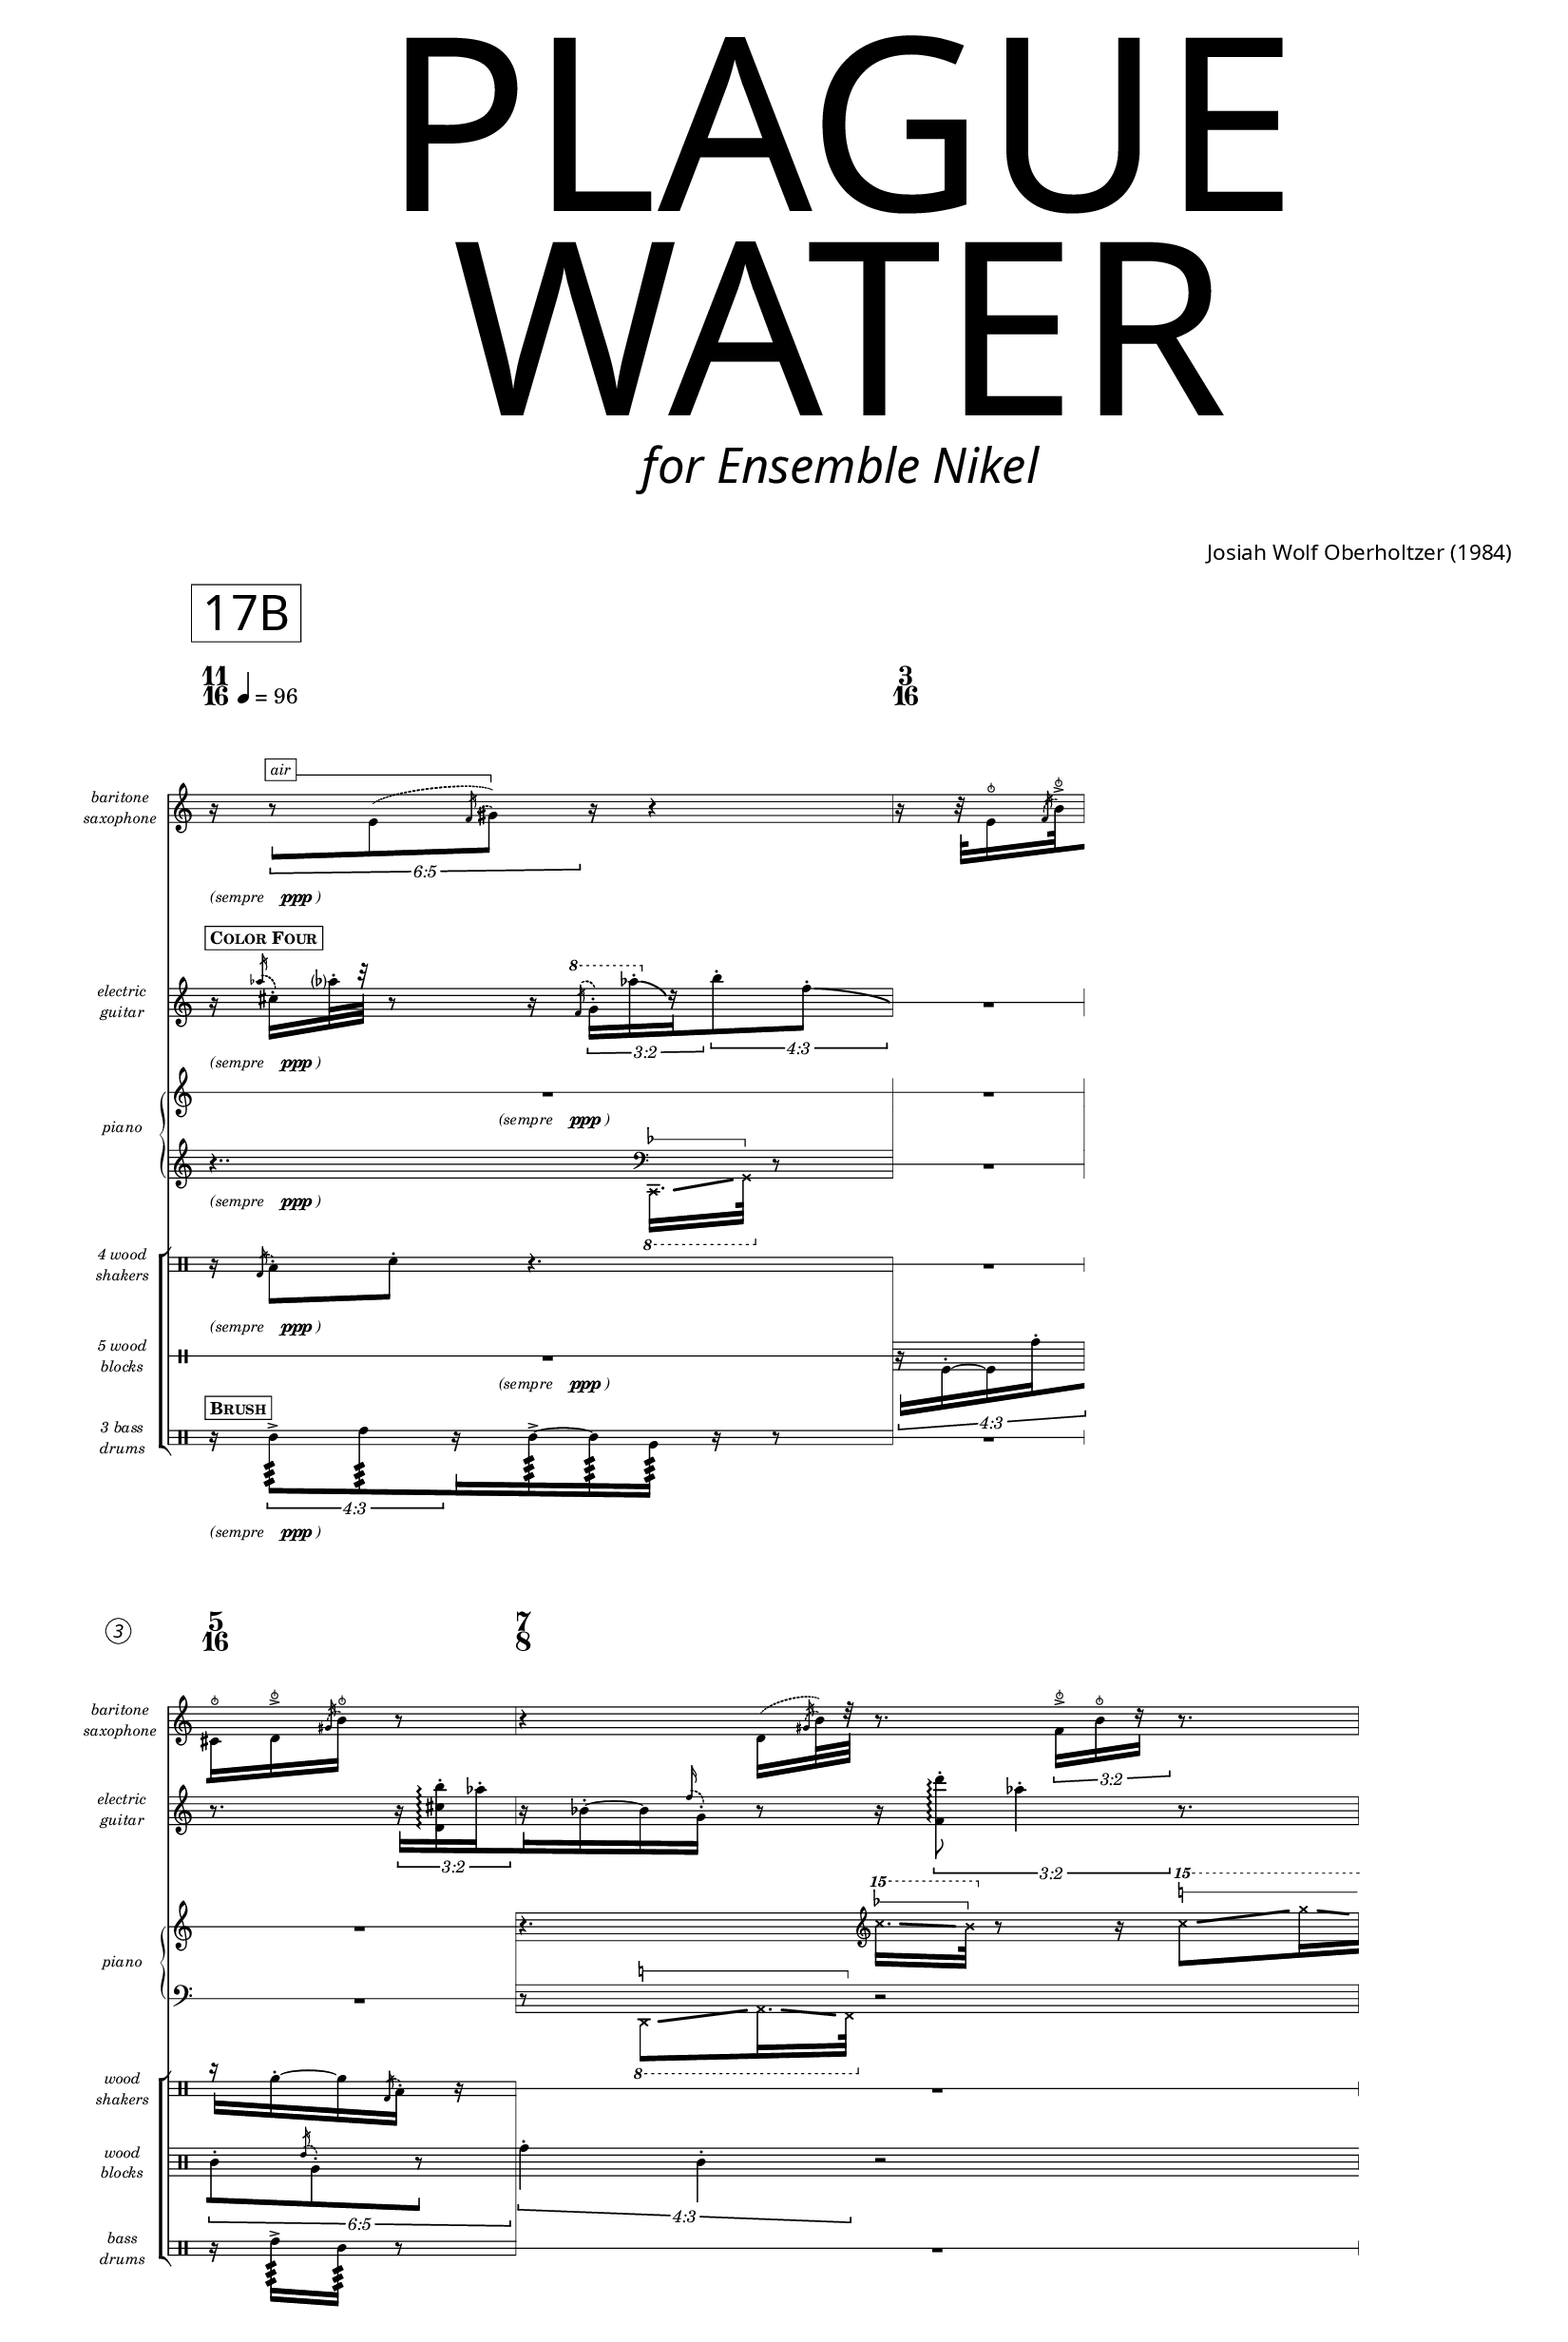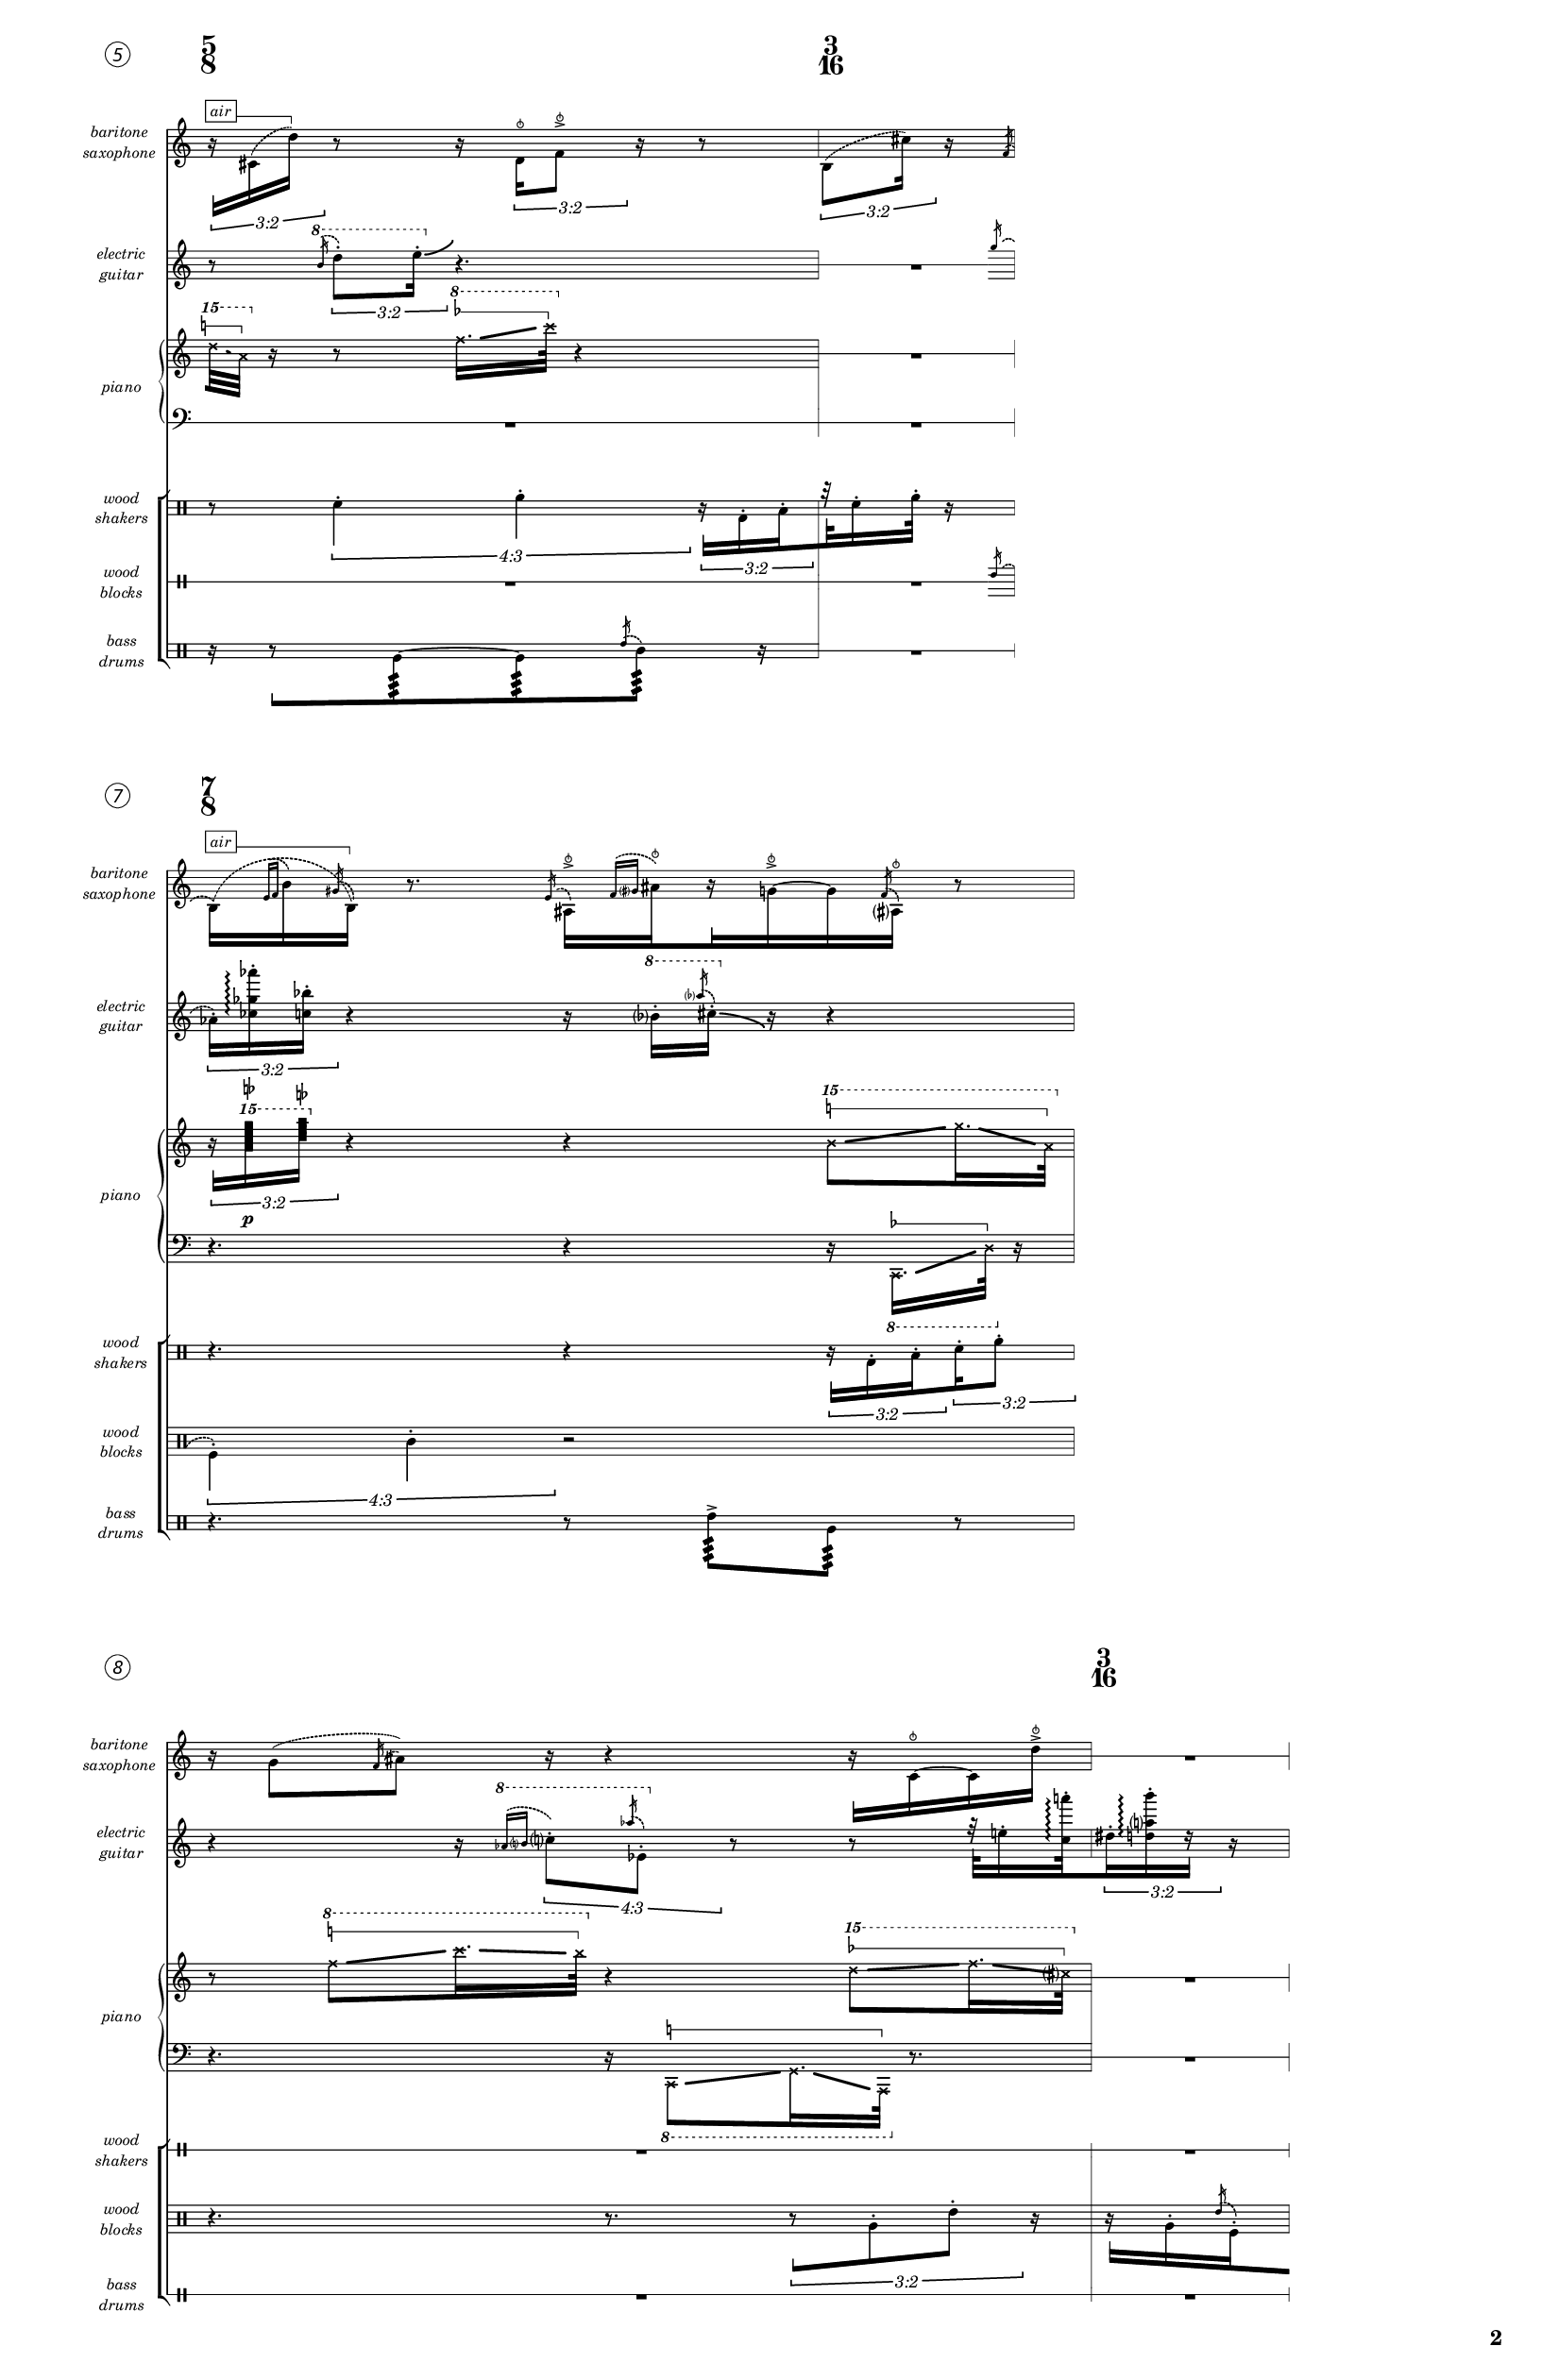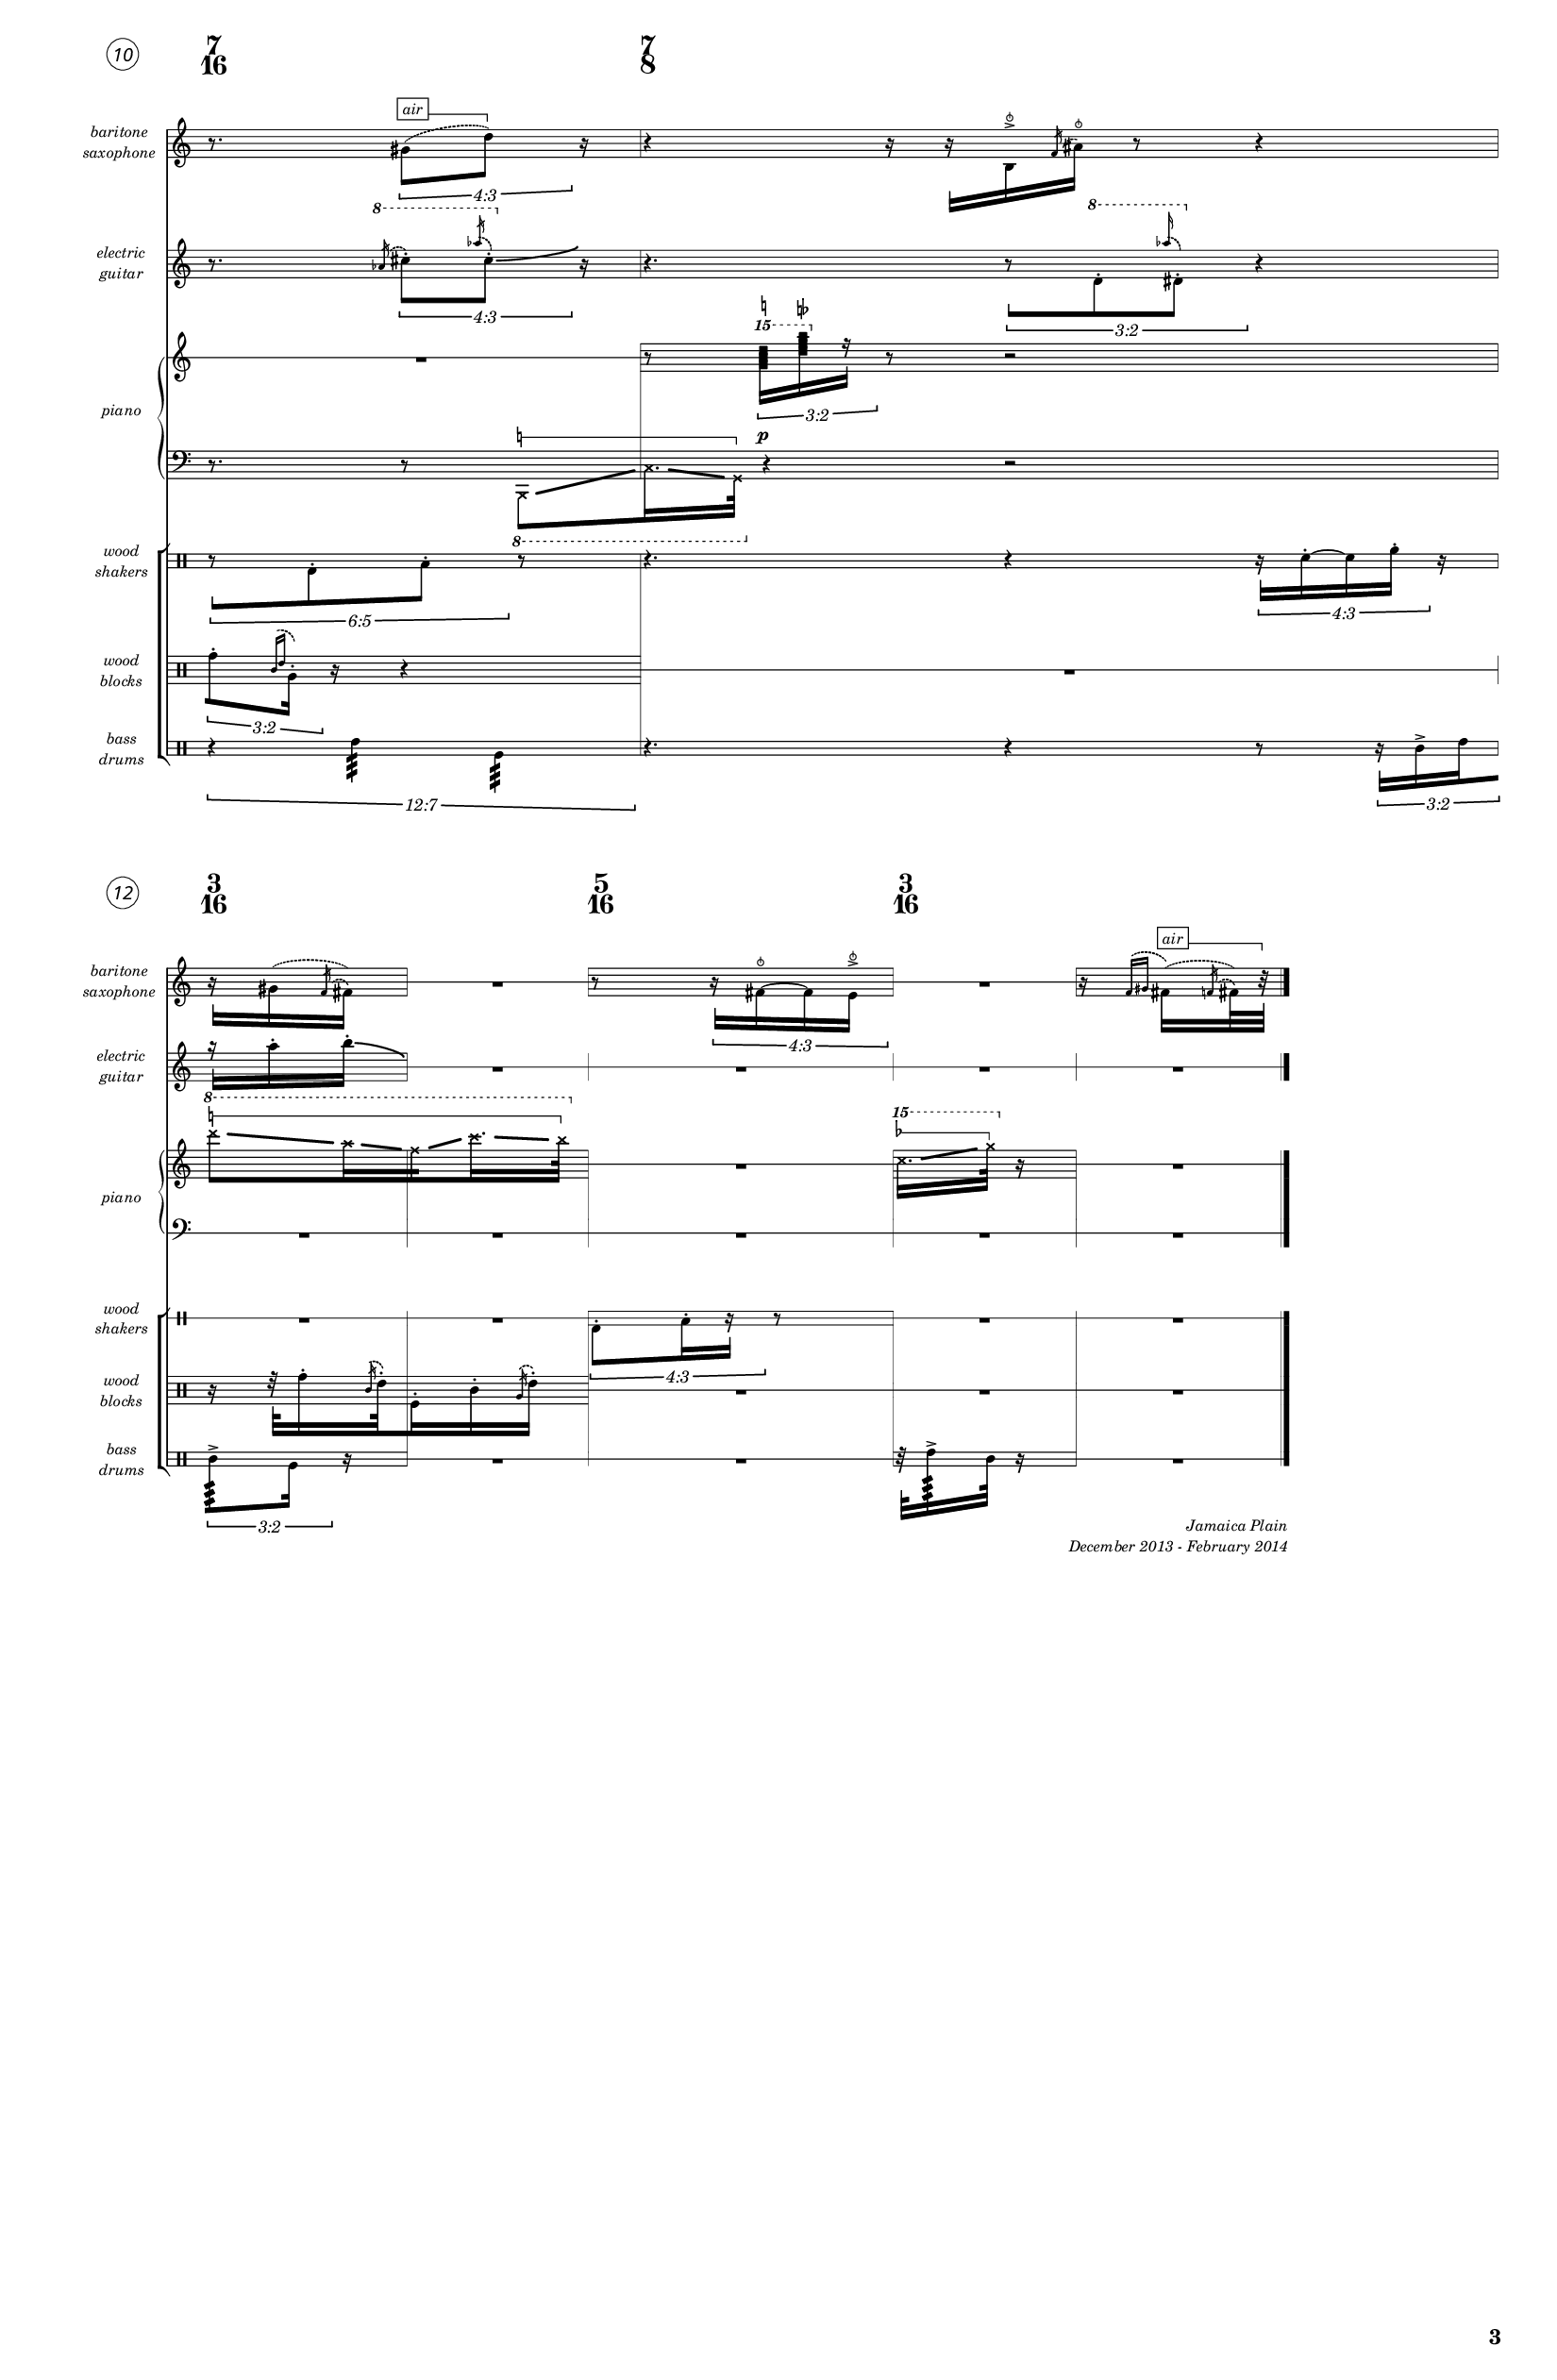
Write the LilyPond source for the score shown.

\version "2.19.2"
\language "english"

#(ly:set-option 'relative-includes #t)

\include "../../stylesheets/plague-water-header.ily"
\include "../../stylesheets/plague-water-layout.ily"
\include "../../stylesheets/plague-water-paper.ily"
\include "../../stylesheets/plague-water-parts.ily"

\score {
	\context Score = "Plague Water Score" \with {
		\override HorizontalBracket #'color = #red
	} <<
		\tag score.saxophone.guitar.piano.percussion
		\context TimeSignatureContext = "TimeSignatureContext" {
			{
				\mark \markup { \override #'(box-padding . 0.5) \box 17B }
				\tempo 4=96
				\time 11/16
				s1 * 11/16
			}
			{
				\time 3/16
				s1 * 3/16
			}
			{
				\time 5/16
				s1 * 5/16
			}
			{
				\time 7/8
				s1 * 7/8
			}
			{
				\time 5/8
				s1 * 5/8
			}
			{
				\time 3/16
				s1 * 3/16
			}
			{
				\time 7/8
				s1 * 7/8
			}
			{
				s1 * 7/8
			}
			{
				\time 3/16
				s1 * 3/16
			}
			{
				\time 7/16
				s1 * 7/16
			}
			{
				\time 7/8
				s1 * 7/8
			}
			{
				\time 3/16
				s1 * 3/16
			}
			{
				s1 * 3/16
			}
			{
				\time 5/16
				s1 * 5/16
			}
			{
				\time 3/16
				s1 * 3/16
			}
			{
				s1 * 3/16
			}
		}
		\tag score.saxophone
		\context SaxophoneStaffGroup = "Saxophone Staff Group" <<
			\context SaxophoneStaff = "Saxophone Staff" {
				\clef "treble"
				\transpose ef, c'
				\context Voice = "Saxophone Voice" {
					{
						{
							r16
								_ \markup {
									\pad-around
										#2
										\italic
											(sempre
									\dynamic
										ppp
									\italic
										)
									}
						}
					}
					{
						\tweak #'text #tuplet-number::calc-fraction-text
						\times 5/6 {
							\override TextSpanner #'bound-details #'left #'text = \markup {
								\box
									\pad-around
										#0.5
										air
								}
							\override TextSpanner #'bound-details #'right #'text = \markup {
								\draw-line
									#'(0 . -1)
								}
							\override TextSpanner #'bound-details #'right-broken #'text = ##f
							\override TextSpanner #'dash-fraction = #1
							\override TextSpanner #'direction = #up
							\set stemLeftBeamCount = 0
							\set stemRightBeamCount = 1
							r8 [ \startTextSpan
							\set stemLeftBeamCount = 1
							\set stemRightBeamCount = 1
							\afterGrace
							g,8 (
							{
								\override Flag #'stroke-style = #"grace"
								\override Stem #'length = #8
								af,16 \(
								\revert Flag #'stroke-style
								\revert Stem #'length
							}
							\set stemLeftBeamCount = 1
							\set stemRightBeamCount = 0
							b,8 ] \) ) \stopTextSpan
							\revert TextSpanner #'bound-details
							\revert TextSpanner #'dash-fraction
							\revert TextSpanner #'direction
						}
					}
					{
						{
							r16
							r4
						}
						{
							r16
						}
					}
					{
						{
							\set stemLeftBeamCount = 0
							\set stemRightBeamCount = 3
							r32 [
							\set stemLeftBeamCount = 2
							\set stemRightBeamCount = 2
							\afterGrace
							g,16 -\snappizzicato
							{
								\override Flag #'stroke-style = #"grace"
								\override Stem #'length = #8
								af,16 \(
								\revert Flag #'stroke-style
								\revert Stem #'length
							}
							\set stemLeftBeamCount = 3
							\set stemRightBeamCount = 1
							d32 -\accent -\snappizzicato \)
						}
						{
							\set stemLeftBeamCount = 1
							\set stemRightBeamCount = 2
							e,16 -\snappizzicato
							\set stemLeftBeamCount = 2
							\set stemRightBeamCount = 2
							\afterGrace
							f,16 -\accent -\snappizzicato
							{
								\override Flag #'stroke-style = #"grace"
								\override Stem #'length = #8
								b,16 \(
								\revert Flag #'stroke-style
								\revert Stem #'length
							}
							\set stemLeftBeamCount = 2
							\set stemRightBeamCount = 0
							d16 -\snappizzicato ] \)
						}
					}
					{
						{
							r8
						}
						{
							r4
						}
					}
					{
						{
							\set stemLeftBeamCount = 0
							\set stemRightBeamCount = 2
							\afterGrace
							f,16 [ (
							{
								\override Flag #'stroke-style = #"grace"
								\override Stem #'length = #8
								b,16 \(
								\revert Flag #'stroke-style
								\revert Stem #'length
							}
							\set stemLeftBeamCount = 2
							\set stemRightBeamCount = 3
							d32 \) )
							\set stemLeftBeamCount = 3
							\set stemRightBeamCount = 0
							r32 ]
						}
					}
					{
						{
							r8.
						}
					}
					{
						\times 2/3 {
							\set stemLeftBeamCount = 0
							\set stemRightBeamCount = 2
							af,16 -\accent -\snappizzicato [
							\set stemLeftBeamCount = 2
							\set stemRightBeamCount = 2
							d16 -\snappizzicato
							\set stemLeftBeamCount = 2
							\set stemRightBeamCount = 0
							r16 ]
						}
					}
					{
						{
							r8.
						}
					}
					{
						\times 2/3 {
							\override TextSpanner #'bound-details #'left #'text = \markup {
								\box
									\pad-around
										#0.5
										air
								}
							\override TextSpanner #'bound-details #'right #'text = \markup {
								\draw-line
									#'(0 . -1)
								}
							\override TextSpanner #'bound-details #'right-broken #'text = ##f
							\override TextSpanner #'dash-fraction = #1
							\override TextSpanner #'direction = #up
							\set stemLeftBeamCount = 0
							\set stemRightBeamCount = 2
							r16 [ \startTextSpan
							\set stemLeftBeamCount = 2
							\set stemRightBeamCount = 2
							e,16 (
							\set stemLeftBeamCount = 2
							\set stemRightBeamCount = 0
							f16 ] ) \stopTextSpan
							\revert TextSpanner #'bound-details
							\revert TextSpanner #'dash-fraction
							\revert TextSpanner #'direction
						}
					}
					{
						{
							r8
							r16
						}
					}
					{
						\times 2/3 {
							\set stemLeftBeamCount = 0
							\set stemRightBeamCount = 2
							f,16 -\snappizzicato [
							\set stemLeftBeamCount = 1
							\set stemRightBeamCount = 0
							af,8 -\accent -\snappizzicato ]
						}
					}
					{
						{
							r16
							r8
						}
					}
					{
						\times 2/3 {
							\set stemLeftBeamCount = 0
							\set stemRightBeamCount = 1
							d,8 [ (
							\set stemLeftBeamCount = 2
							\set stemRightBeamCount = 0
							e16 ] )
						}
					}
					{
						{
							\afterGrace
							r16
							{
								\override Flag #'stroke-style = #"grace"
								\override Stem #'length = #8
								af,16 \(
								\revert Flag #'stroke-style
								\revert Stem #'length
							}
						}
					}
					{
						{
							\override TextSpanner #'bound-details #'left #'text = \markup {
								\box
									\pad-around
										#0.5
										air
								}
							\override TextSpanner #'bound-details #'right #'text = \markup {
								\draw-line
									#'(0 . -1)
								}
							\override TextSpanner #'bound-details #'right-broken #'text = ##f
							\override TextSpanner #'dash-fraction = #1
							\override TextSpanner #'direction = #up
							\set stemLeftBeamCount = 0
							\set stemRightBeamCount = 2
							\afterGrace
							d,16 \) [ ( \startTextSpan
							{
								\override Flag #'stroke-style = #"grace"
								\override Stem #'length = #8
								\override Beam #'positions = #beam::place-broken-parts-individually
								g,16 [ \(
								af,16 ]
								\revert Beam #'positions
								\revert Flag #'stroke-style
								\revert Stem #'length
							}
							\set stemLeftBeamCount = 2
							\set stemRightBeamCount = 2
							\afterGrace
							d16 \)
							{
								\override Flag #'stroke-style = #"grace"
								\override Stem #'length = #8
								b,16 \(
								\revert Flag #'stroke-style
								\revert Stem #'length
							}
							\set stemLeftBeamCount = 2
							\set stemRightBeamCount = 0
							d,16 ] \) ) \stopTextSpan
							\revert TextSpanner #'bound-details
							\revert TextSpanner #'dash-fraction
							\revert TextSpanner #'direction
						}
					}
					{
						{
							\afterGrace
							r8.
							{
								\override Flag #'stroke-style = #"grace"
								\override Stem #'length = #8
								g,16 \(
								\revert Flag #'stroke-style
								\revert Stem #'length
							}
						}
					}
					{
						{
							\set stemLeftBeamCount = 0
							\set stemRightBeamCount = 2
							\afterGrace
							cs,16 -\accent -\snappizzicato \) [
							{
								\override Flag #'stroke-style = #"grace"
								\override Stem #'length = #8
								\override Beam #'positions = #beam::place-broken-parts-individually
								af,16 [ \(
								b,16 ]
								\revert Beam #'positions
								\revert Flag #'stroke-style
								\revert Stem #'length
							}
							\set stemLeftBeamCount = 2
							\set stemRightBeamCount = 1
							cs16 -\snappizzicato \)
						}
						{
							\set stemLeftBeamCount = 1
							\set stemRightBeamCount = 2
							r16
							\set stemLeftBeamCount = 2
							\set stemRightBeamCount = 2
							bf,16 -\accent -\snappizzicato ~
							\set stemLeftBeamCount = 2
							\set stemRightBeamCount = 2
							\afterGrace
							bf,16
							{
								\override Flag #'stroke-style = #"grace"
								\override Stem #'length = #8
								af,16 \(
								\revert Flag #'stroke-style
								\revert Stem #'length
							}
							\set stemLeftBeamCount = 2
							\set stemRightBeamCount = 0
							cs,16 -\snappizzicato ] \)
						}
					}
					{
						{
							r8
						}
						{
							r16
						}
					}
					{
						{
							\set stemLeftBeamCount = 0
							\set stemRightBeamCount = 1
							\afterGrace
							bf,8 [ (
							{
								\override Flag #'stroke-style = #"grace"
								\override Stem #'length = #8
								af,16 \(
								\revert Flag #'stroke-style
								\revert Stem #'length
							}
							\set stemLeftBeamCount = 1
							\set stemRightBeamCount = 0
							cs8 ] \) )
						}
					}
					{
						{
							r16
							r4
						}
					}
					{
						{
							\set stemLeftBeamCount = 0
							\set stemRightBeamCount = 2
							r16 [
							\set stemLeftBeamCount = 2
							\set stemRightBeamCount = 2
							ef,16 -\snappizzicato ~
							\set stemLeftBeamCount = 2
							\set stemRightBeamCount = 2
							ef,16
							\set stemLeftBeamCount = 2
							\set stemRightBeamCount = 0
							f16 -\accent -\snappizzicato ]
						}
					}
					{
						{
							\stopStaff
							\once \override Staff.StaffSymbol.line-count = 1
							\startStaff
							R1 * 3/16
							\stopStaff
							\startStaff
						}
						{
							r8.
						}
					}
					{
						\tweak #'text #tuplet-number::calc-fraction-text
						\times 3/4 {
							\override TextSpanner #'bound-details #'left #'text = \markup {
								\box
									\pad-around
										#0.5
										air
								}
							\override TextSpanner #'bound-details #'right #'text = \markup {
								\draw-line
									#'(0 . -1)
								}
							\override TextSpanner #'bound-details #'right-broken #'text = ##f
							\override TextSpanner #'dash-fraction = #1
							\override TextSpanner #'direction = #up
							\set stemLeftBeamCount = 0
							\set stemRightBeamCount = 1
							b,8 [ ( \startTextSpan
							\set stemLeftBeamCount = 1
							\set stemRightBeamCount = 0
							f8 ] ) \stopTextSpan
							\revert TextSpanner #'bound-details
							\revert TextSpanner #'dash-fraction
							\revert TextSpanner #'direction
						}
					}
					{
						{
							r16
						}
						{
							r4
							r16
						}
					}
					{
						{
							\set stemLeftBeamCount = 0
							\set stemRightBeamCount = 2
							r16 [
							\set stemLeftBeamCount = 2
							\set stemRightBeamCount = 2
							\afterGrace
							d,16 -\accent -\snappizzicato
							{
								\override Flag #'stroke-style = #"grace"
								\override Stem #'length = #8
								af,16 \(
								\revert Flag #'stroke-style
								\revert Stem #'length
							}
							\set stemLeftBeamCount = 2
							\set stemRightBeamCount = 0
							cs16 -\snappizzicato ] \)
						}
					}
					{
						{
							r8
							r4
						}
					}
					{
						{
							\set stemLeftBeamCount = 0
							\set stemRightBeamCount = 2
							r16 [
							\set stemLeftBeamCount = 2
							\set stemRightBeamCount = 2
							\afterGrace
							b,16 (
							{
								\override Flag #'stroke-style = #"grace"
								\override Stem #'length = #8
								af,16 \(
								\revert Flag #'stroke-style
								\revert Stem #'length
							}
							\set stemLeftBeamCount = 2
							\set stemRightBeamCount = 0
							a,16 ] \) )
						}
					}
					{
						{
							\stopStaff
							\once \override Staff.StaffSymbol.line-count = 1
							\startStaff
							R1 * 3/16
							\stopStaff
							\startStaff
						}
						{
							r8
						}
					}
					{
						\tweak #'text #tuplet-number::calc-fraction-text
						\times 3/4 {
							\set stemLeftBeamCount = 0
							\set stemRightBeamCount = 2
							r16 [
							\set stemLeftBeamCount = 2
							\set stemRightBeamCount = 2
							a,16 -\snappizzicato ~
							\set stemLeftBeamCount = 2
							\set stemRightBeamCount = 2
							a,16
							\set stemLeftBeamCount = 2
							\set stemRightBeamCount = 0
							g,16 -\accent -\snappizzicato ]
						}
					}
					{
						{
							\stopStaff
							\once \override Staff.StaffSymbol.line-count = 1
							\startStaff
							R1 * 3/16
							\stopStaff
							\startStaff
						}
						{
							\afterGrace
							r16
							{
								\override Flag #'stroke-style = #"grace"
								\override Stem #'length = #8
								\override Beam #'positions = #beam::place-broken-parts-individually
								af,16 [ \(
								b,16 ]
								\revert Beam #'positions
								\revert Flag #'stroke-style
								\revert Stem #'length
							}
						}
					}
					{
						{
							\override TextSpanner #'bound-details #'left #'text = \markup {
								\box
									\pad-around
										#0.5
										air
								}
							\override TextSpanner #'bound-details #'right #'text = \markup {
								\draw-line
									#'(0 . -1)
								}
							\override TextSpanner #'bound-details #'right-broken #'text = ##f
							\override TextSpanner #'dash-fraction = #1
							\override TextSpanner #'direction = #up
							\set stemLeftBeamCount = 0
							\set stemRightBeamCount = 2
							\afterGrace
							a,16 \) [ ( \startTextSpan
							{
								\override Flag #'stroke-style = #"grace"
								\override Stem #'length = #8
								af,16 \(
								\revert Flag #'stroke-style
								\revert Stem #'length
							}
							\set stemLeftBeamCount = 2
							\set stemRightBeamCount = 3
							a,32 \) )
							\set stemLeftBeamCount = 3
							\set stemRightBeamCount = 0
							r32 ] \stopTextSpan
							\revert TextSpanner #'bound-details
							\revert TextSpanner #'dash-fraction
							\revert TextSpanner #'direction
						}
					}
				}
			}
		>>
		\tag score.guitar
		\context GuitarStaffGroup = "Guitar Staff Group" <<
			\context GuitarStaff = "Guitar Staff" {
				\clef "treble"
				\transpose c c'
				\context Voice = "Guitar Voice" {
					{
						{
							\afterGrace
							r16
								^ \markup {
									\box
										\pad-around
											#0.5
											\large
												\bold
													\caps
														"Color Four"
									}
								_ \markup {
									\pad-around
										#2
										\italic
											(sempre
									\dynamic
										ppp
									\italic
										)
									}
							{
								\override Flag #'stroke-style = #"grace"
								\override Stem #'length = #8
								af'16 \(
								\revert Flag #'stroke-style
								\revert Stem #'length
							}
						}
					}
					{
						{
							\set stemLeftBeamCount = 0
							\set stemRightBeamCount = 2
							<cs'>16 -\staccato \) [
							\set stemLeftBeamCount = 2
							\set stemRightBeamCount = 3
							<af'>32 -\staccato
							\set stemLeftBeamCount = 3
							\set stemRightBeamCount = 0
							r32 ]
						}
					}
					{
						{
							r8
							\afterGrace
							r16
							{
								\override Flag #'stroke-style = #"grace"
								\override Stem #'length = #8
								\ottava #1
								f'16 \(
								\revert Flag #'stroke-style
								\revert Stem #'length
							}
						}
					}
					{
						\times 2/3 {
							\set stemLeftBeamCount = 0
							\set stemRightBeamCount = 2
							g'16 -\staccato \) [
							\set stemLeftBeamCount = 2
							\set stemRightBeamCount = 2
							af''16 - \bendAfter #'-4.0 -\staccato
							\ottava #0
							\set stemLeftBeamCount = 2
							\set stemRightBeamCount = 1
							r16
						}
						\tweak #'text #tuplet-number::calc-fraction-text
						\times 3/4 {
							\set stemLeftBeamCount = 1
							\set stemRightBeamCount = 1
							b'8 -\staccato
							\set stemLeftBeamCount = 1
							\set stemRightBeamCount = 0
							f'8 - \bendAfter #'-4.0 -\staccato ]
						}
					}
					{
						{
							\stopStaff
							\once \override Staff.StaffSymbol.line-count = 1
							\startStaff
							R1 * 3/16
							\stopStaff
							\startStaff
						}
						{
							r8.
						}
					}
					{
						\times 2/3 {
							\set stemLeftBeamCount = 0
							\set stemRightBeamCount = 2
							r16 [
							\set stemLeftBeamCount = 2
							\set stemRightBeamCount = 2
							<d cs' b'>16 -\staccato \arpeggio
							\set stemLeftBeamCount = 2
							\set stemRightBeamCount = 1
							<af'>16 -\staccato
						}
						{
							\set stemLeftBeamCount = 1
							\set stemRightBeamCount = 2
							r16
							\set stemLeftBeamCount = 2
							\set stemRightBeamCount = 2
							<bf>16 -\staccato ~
							\set stemLeftBeamCount = 2
							\set stemRightBeamCount = 2
							\afterGrace
							<bf>16
							{
								f'16 \(
							}
							\set stemLeftBeamCount = 2
							\set stemRightBeamCount = 0
							<g>16 -\staccato ] \)
						}
					}
					{
						{
							r8
							r16
						}
					}
					{
						\times 2/3 {
							\set stemLeftBeamCount = 0
							\set stemRightBeamCount = 1
							<f d''>8 -\staccato \arpeggio
							<af'>4 -\staccato
						}
					}
					{
						{
							r8.
						}
						{
							\afterGrace
							r8
							{
								\override Flag #'stroke-style = #"grace"
								\override Stem #'length = #8
								\ottava #1
								b'16 \(
								\revert Flag #'stroke-style
								\revert Stem #'length
							}
						}
					}
					{
						\times 2/3 {
							\set stemLeftBeamCount = 0
							\set stemRightBeamCount = 1
							d''8 -\staccato \) [
							\set stemLeftBeamCount = 2
							\set stemRightBeamCount = 0
							e''16 - \bendAfter #'4.0 -\staccato ]
							\ottava #0
						}
					}
					{
						{
							r4.
						}
						{
							\stopStaff
							\once \override Staff.StaffSymbol.line-count = 1
							\startStaff
							\afterGrace
							R1 * 3/16
							{
								\override Flag #'stroke-style = #"grace"
								\override Stem #'length = #8
								\stopStaff
								\startStaff
								g'16 \(
								\revert Flag #'stroke-style
								\revert Stem #'length
							}
							\stopStaff
							\startStaff
						}
					}
					{
						\times 2/3 {
							\set stemLeftBeamCount = 0
							\set stemRightBeamCount = 2
							<af>16 -\staccato \) [
							\set stemLeftBeamCount = 2
							\set stemRightBeamCount = 2
							<cf' gf' af''>16 -\staccato \arpeggio
							\set stemLeftBeamCount = 2
							\set stemRightBeamCount = 0
							<c' bf'>16 -\staccato ]
						}
					}
					{
						{
							r4
							r16
						}
					}
					{
						{
							\set stemLeftBeamCount = 0
							\set stemRightBeamCount = 2
							\ottava #1
							\afterGrace
							bf'16 -\staccato [
							{
								\override Flag #'stroke-style = #"grace"
								\override Stem #'length = #8
								af''16 \(
								\revert Flag #'stroke-style
								\revert Stem #'length
							}
							\set stemLeftBeamCount = 2
							\set stemRightBeamCount = 0
							cs''16 - \bendAfter #'-4.0 -\staccato ] \)
							\ottava #0
						}
					}
					{
						{
							r16
							r4
						}
						{
							r4
							\afterGrace
							r16
							{
								\override Flag #'stroke-style = #"grace"
								\override Stem #'length = #8
								\override Beam #'positions = #beam::place-broken-parts-individually
								\ottava #1
								af'16 [ \(
								b'16 ]
								\revert Beam #'positions
								\revert Flag #'stroke-style
								\revert Stem #'length
							}
						}
					}
					{
						\tweak #'text #tuplet-number::calc-fraction-text
						\times 3/4 {
							\set stemLeftBeamCount = 0
							\set stemRightBeamCount = 1
							\afterGrace
							c''8 -\staccato \) [
							{
								\override Flag #'stroke-style = #"grace"
								\override Stem #'length = #8
								af''16 \(
								\revert Flag #'stroke-style
								\revert Stem #'length
							}
							\set stemLeftBeamCount = 1
							\set stemRightBeamCount = 0
							<ef'>8 -\staccato ] \)
							\ottava #0
						}
					}
					{
						{
							r8
							r8
						}
					}
					{
						{
							\set stemLeftBeamCount = 0
							\set stemRightBeamCount = 3
							r32 [
							\set stemLeftBeamCount = 2
							\set stemRightBeamCount = 2
							<e'>16 -\staccato
							\set stemLeftBeamCount = 3
							\set stemRightBeamCount = 1
							<c' a''>32 -\staccato \arpeggio
						}
						\times 2/3 {
							\set stemLeftBeamCount = 1
							\set stemRightBeamCount = 2
							<ds'>16 -\staccato
							\set stemLeftBeamCount = 2
							\set stemRightBeamCount = 2
							<d' a' b''>16 -\staccato \arpeggio
							\set stemLeftBeamCount = 2
							\set stemRightBeamCount = 0
							r16 ]
						}
					}
					{
						{
							r16
						}
						{
							\afterGrace
							r8.
							{
								\override Flag #'stroke-style = #"grace"
								\override Stem #'length = #8
								\ottava #1
								af'16 \(
								\revert Flag #'stroke-style
								\revert Stem #'length
							}
						}
					}
					{
						\tweak #'text #tuplet-number::calc-fraction-text
						\times 3/4 {
							\set stemLeftBeamCount = 0
							\set stemRightBeamCount = 1
							\afterGrace
							cs''8 -\staccato \) [
							{
								\override Flag #'stroke-style = #"grace"
								\override Stem #'length = #8
								af''16 \(
								\revert Flag #'stroke-style
								\revert Stem #'length
							}
							\set stemLeftBeamCount = 1
							\set stemRightBeamCount = 0
							cs''8 - \bendAfter #'4.0 -\staccato ] \)
							\ottava #0
						}
					}
					{
						{
							r16
						}
						{
							r4.
						}
					}
					{
						\times 2/3 {
							\set stemLeftBeamCount = 0
							\set stemRightBeamCount = 1
							r8 [
							\set stemLeftBeamCount = 1
							\set stemRightBeamCount = 1
							\ottava #1
							\afterGrace
							<d'>8 -\staccato
							{
								af''16 \(
							}
							\set stemLeftBeamCount = 1
							\set stemRightBeamCount = 0
							<ds'>8 -\staccato ] \)
							\ottava #0
						}
					}
					{
						{
							r4
						}
					}
					{
						{
							\set stemLeftBeamCount = 0
							\set stemRightBeamCount = 2
							r16 [
							\set stemLeftBeamCount = 2
							\set stemRightBeamCount = 2
							a'16 -\staccato
							\set stemLeftBeamCount = 2
							\set stemRightBeamCount = 0
							b'16 - \bendAfter #'-4.0 -\staccato ]
						}
					}
					{
						{
							\stopStaff
							\once \override Staff.StaffSymbol.line-count = 1
							\startStaff
							R1 * 3/16
						}
						{
							R1 * 5/16
						}
						{
							R1 * 3/16
						}
						{
							R1 * 3/16
							\stopStaff
							\startStaff
						}
					}
				}
			}
		>>
		\tag score.piano
		\context PianoStaffGroup = "Piano Staff Group" <<
			\context PianoUpperStaff = "Piano Upper Staff" {
				\context Voice = "Piano RH Voice" {
					{
						{
							\stopStaff
							\once \override Staff.StaffSymbol.line-count = 1
							\startStaff
							R1 * 11/16
								_ \markup {
									\pad-around
										#2
										\italic
											(sempre
									\dynamic
										ppp
									\italic
										)
									}
						}
						{
							R1 * 3/16
						}
						{
							R1 * 5/16
							\stopStaff
							\startStaff
						}
						{
							r4.
						}
					}
					{
						{
							\override Accidental #'stencil = ##f
							\override Glissando #'bound-details #'left #'padding = #1.5
							\override Glissando #'bound-details #'right #'end-on-accidental = ##f
							\override Glissando #'bound-details #'right #'padding = #1.5
							\override NoteHead #'style = #'cross
							\override TextSpanner #'bound-details #'left #'text = \markup {
								\center-align
									\flat
								}
							\override TextSpanner #'bound-details #'right #'text = \markup {
								\draw-line
									#'(0 . -1)
								}
							\override TextSpanner #'bound-details #'right-broken #'text = ##f
							\override TextSpanner #'dash-fraction = #1
							\override TextSpanner #'direction = #up
							\override Tie #'stencil = ##f
							\set stemLeftBeamCount = 0
							\set stemRightBeamCount = 2
							\ottava #2
							\clef treble
							cs''''16. [ \glissando \startTextSpan
							\set stemLeftBeamCount = 3
							\set stemRightBeamCount = 0
							b'''32 ] \stopTextSpan
							\ottava #0
							\revert Accidental #'stencil
							\revert Glissando #'bound-details
							\revert NoteHead #'style
							\revert TextSpanner #'bound-details
							\revert TextSpanner #'dash-fraction
							\revert TextSpanner #'direction
							\revert Tie #'stencil
						}
					}
					{
						{
							r8
							r16
						}
					}
					{
						{
							\override Accidental #'stencil = ##f
							\override Glissando #'bound-details #'left #'padding = #1.5
							\override Glissando #'bound-details #'right #'end-on-accidental = ##f
							\override Glissando #'bound-details #'right #'padding = #1.5
							\override NoteHead #'style = #'cross
							\override TextSpanner #'bound-details #'left #'text = \markup {
								\center-align
									\natural
								}
							\override TextSpanner #'bound-details #'right #'text = \markup {
								\draw-line
									#'(0 . -1)
								}
							\override TextSpanner #'bound-details #'right-broken #'text = ##f
							\override TextSpanner #'dash-fraction = #1
							\override TextSpanner #'direction = #up
							\override Tie #'stencil = ##f
							\set stemLeftBeamCount = 0
							\set stemRightBeamCount = 1
							\ottava #2
							c''''8 [ \glissando \startTextSpan
						}
						{
							\set stemLeftBeamCount = 1
							\set stemRightBeamCount = 2
							g''''16 \glissando
						}
						{
							\set stemLeftBeamCount = 1
							\set stemRightBeamCount = 3
							d''''32 \glissando
							\set stemLeftBeamCount = 3
							\set stemRightBeamCount = 0
							a'''32 ] \stopTextSpan
							\ottava #0
							\revert Accidental #'stencil
							\revert Glissando #'bound-details
							\revert NoteHead #'style
							\revert TextSpanner #'bound-details
							\revert TextSpanner #'dash-fraction
							\revert TextSpanner #'direction
							\revert Tie #'stencil
						}
					}
					{
						{
							r16
							r8
						}
					}
					{
						{
							\override Accidental #'stencil = ##f
							\override Glissando #'bound-details #'left #'padding = #1.5
							\override Glissando #'bound-details #'right #'end-on-accidental = ##f
							\override Glissando #'bound-details #'right #'padding = #1.5
							\override NoteHead #'style = #'cross
							\override TextSpanner #'bound-details #'left #'text = \markup {
								\center-align
									\flat
								}
							\override TextSpanner #'bound-details #'right #'text = \markup {
								\draw-line
									#'(0 . -1)
								}
							\override TextSpanner #'bound-details #'right-broken #'text = ##f
							\override TextSpanner #'dash-fraction = #1
							\override TextSpanner #'direction = #up
							\override Tie #'stencil = ##f
							\set stemLeftBeamCount = 0
							\set stemRightBeamCount = 2
							\ottava #1
							f'''16. [ \glissando \startTextSpan
							\set stemLeftBeamCount = 3
							\set stemRightBeamCount = 0
							cs''''32 ] \stopTextSpan
							\ottava #0
							\revert Accidental #'stencil
							\revert Glissando #'bound-details
							\revert NoteHead #'style
							\revert TextSpanner #'bound-details
							\revert TextSpanner #'dash-fraction
							\revert TextSpanner #'direction
							\revert Tie #'stencil
						}
					}
					{
						{
							r4
						}
						{
							\stopStaff
							\once \override Staff.StaffSymbol.line-count = 1
							\startStaff
							R1 * 3/16
							\stopStaff
							\startStaff
						}
					}
					{
						\times 2/3 {
							\set stemLeftBeamCount = 0
							\set stemRightBeamCount = 2
							r16 [
							\once \override Accidental.stencil = ##f
							\once \override AccidentalCautionary.stencil = ##f
							\once \override Arpeggio.X-offset = #-2
							\once \override NoteHead.stencil = #ly:text-interface::print
							\once \override NoteHead.text = \markup {
								\filled-box #'(-0.6 . 0.6) #'(-0.7 . 0.7) #0.25
							}
							\set stemLeftBeamCount = 2
							\set stemRightBeamCount = 2
							\ottava #2
							<a''' c'''' e'''' g''''>16 \p
								^ \markup {
									\center-align
										\concat
											{
												\natural
												\flat
											}
									}
							\once \override Accidental.stencil = ##f
							\once \override AccidentalCautionary.stencil = ##f
							\once \override Arpeggio.X-offset = #-2
							\once \override NoteHead.stencil = #ly:text-interface::print
							\once \override NoteHead.text = \markup {
								\filled-box #'(-0.6 . 0.6) #'(-0.7 . 0.7) #0.25
							}
							\set stemLeftBeamCount = 2
							\set stemRightBeamCount = 0
							<d'''' f'''' a''''>16 ]
								^ \markup {
									\center-align
										\concat
											{
												\natural
												\flat
											}
									}
							\ottava #0
						}
					}
					{
						{
							r4
							r4
						}
					}
					{
						{
							\override Accidental #'stencil = ##f
							\override Glissando #'bound-details #'left #'padding = #1.5
							\override Glissando #'bound-details #'right #'end-on-accidental = ##f
							\override Glissando #'bound-details #'right #'padding = #1.5
							\override NoteHead #'style = #'cross
							\override TextSpanner #'bound-details #'left #'text = \markup {
								\center-align
									\natural
								}
							\override TextSpanner #'bound-details #'right #'text = \markup {
								\draw-line
									#'(0 . -1)
								}
							\override TextSpanner #'bound-details #'right-broken #'text = ##f
							\override TextSpanner #'dash-fraction = #1
							\override TextSpanner #'direction = #up
							\override Tie #'stencil = ##f
							\set stemLeftBeamCount = 0
							\set stemRightBeamCount = 1
							\ottava #2
							b'''8 [ \glissando \startTextSpan
						}
						{
							\set stemLeftBeamCount = 1
							\set stemRightBeamCount = 2
							g''''16. \glissando
							\set stemLeftBeamCount = 3
							\set stemRightBeamCount = 0
							a'''32 ] \stopTextSpan
							\ottava #0
							\revert Accidental #'stencil
							\revert Glissando #'bound-details
							\revert NoteHead #'style
							\revert TextSpanner #'bound-details
							\revert TextSpanner #'dash-fraction
							\revert TextSpanner #'direction
							\revert Tie #'stencil
						}
					}
					{
						{
							r8
						}
					}
					{
						{
							\override Accidental #'stencil = ##f
							\override Glissando #'bound-details #'left #'padding = #1.5
							\override Glissando #'bound-details #'right #'end-on-accidental = ##f
							\override Glissando #'bound-details #'right #'padding = #1.5
							\override NoteHead #'style = #'cross
							\override TextSpanner #'bound-details #'left #'text = \markup {
								\center-align
									\natural
								}
							\override TextSpanner #'bound-details #'right #'text = \markup {
								\draw-line
									#'(0 . -1)
								}
							\override TextSpanner #'bound-details #'right-broken #'text = ##f
							\override TextSpanner #'dash-fraction = #1
							\override TextSpanner #'direction = #up
							\override Tie #'stencil = ##f
							\set stemLeftBeamCount = 0
							\set stemRightBeamCount = 1
							\ottava #1
							f'''8 [ \glissando \startTextSpan
						}
						{
							\set stemLeftBeamCount = 1
							\set stemRightBeamCount = 2
							cs''''16. \glissando
							\set stemLeftBeamCount = 3
							\set stemRightBeamCount = 0
							b'''32 ] \stopTextSpan
							\ottava #0
							\revert Accidental #'stencil
							\revert Glissando #'bound-details
							\revert NoteHead #'style
							\revert TextSpanner #'bound-details
							\revert TextSpanner #'dash-fraction
							\revert TextSpanner #'direction
							\revert Tie #'stencil
						}
					}
					{
						{
							r4
						}
					}
					{
						{
							\override Accidental #'stencil = ##f
							\override Glissando #'bound-details #'left #'padding = #1.5
							\override Glissando #'bound-details #'right #'end-on-accidental = ##f
							\override Glissando #'bound-details #'right #'padding = #1.5
							\override NoteHead #'style = #'cross
							\override TextSpanner #'bound-details #'left #'text = \markup {
								\center-align
									\flat
								}
							\override TextSpanner #'bound-details #'right #'text = \markup {
								\draw-line
									#'(0 . -1)
								}
							\override TextSpanner #'bound-details #'right-broken #'text = ##f
							\override TextSpanner #'dash-fraction = #1
							\override TextSpanner #'direction = #up
							\override Tie #'stencil = ##f
							\set stemLeftBeamCount = 0
							\set stemRightBeamCount = 1
							\ottava #2
							d''''8 [ \glissando \startTextSpan
						}
						{
							\set stemLeftBeamCount = 1
							\set stemRightBeamCount = 2
							f''''16. \glissando
							\set stemLeftBeamCount = 3
							\set stemRightBeamCount = 0
							cs''''32 ] \stopTextSpan
							\ottava #0
							\revert Accidental #'stencil
							\revert Glissando #'bound-details
							\revert NoteHead #'style
							\revert TextSpanner #'bound-details
							\revert TextSpanner #'dash-fraction
							\revert TextSpanner #'direction
							\revert Tie #'stencil
						}
					}
					{
						{
							\stopStaff
							\once \override Staff.StaffSymbol.line-count = 1
							\startStaff
							R1 * 3/16
						}
						{
							R1 * 7/16
							\stopStaff
							\startStaff
						}
						{
							r8
						}
					}
					{
						\times 2/3 {
							\once \override Accidental.stencil = ##f
							\once \override AccidentalCautionary.stencil = ##f
							\once \override Arpeggio.X-offset = #-2
							\once \override NoteHead.stencil = #ly:text-interface::print
							\once \override NoteHead.text = \markup {
								\filled-box #'(-0.6 . 0.6) #'(-0.7 . 0.7) #0.25
							}
							\set stemLeftBeamCount = 0
							\set stemRightBeamCount = 2
							\ottava #2
							<g''' b''' d''''>16 \p [
								^ \markup {
									\center-align
										\natural
									}
							\once \override Accidental.stencil = ##f
							\once \override AccidentalCautionary.stencil = ##f
							\once \override Arpeggio.X-offset = #-2
							\once \override NoteHead.stencil = #ly:text-interface::print
							\once \override NoteHead.text = \markup {
								\filled-box #'(-0.6 . 0.6) #'(-0.7 . 0.7) #0.25
							}
							\set stemLeftBeamCount = 2
							\set stemRightBeamCount = 2
							<d'''' f'''' a''''>16
								^ \markup {
									\center-align
										\concat
											{
												\natural
												\flat
											}
									}
							\ottava #0
							\set stemLeftBeamCount = 2
							\set stemRightBeamCount = 0
							r16 ]
						}
					}
					{
						{
							r8
							r2
						}
					}
					{
						{
							\override Accidental #'stencil = ##f
							\override Glissando #'bound-details #'left #'padding = #1.5
							\override Glissando #'bound-details #'right #'end-on-accidental = ##f
							\override Glissando #'bound-details #'right #'padding = #1.5
							\override NoteHead #'style = #'cross
							\override TextSpanner #'bound-details #'left #'text = \markup {
								\center-align
									\natural
								}
							\override TextSpanner #'bound-details #'right #'text = \markup {
								\draw-line
									#'(0 . -1)
								}
							\override TextSpanner #'bound-details #'right-broken #'text = ##f
							\override TextSpanner #'dash-fraction = #1
							\override TextSpanner #'direction = #up
							\override Tie #'stencil = ##f
							\set stemLeftBeamCount = 0
							\set stemRightBeamCount = 1
							\ottava #1
							d''''8 [ \glissando \startTextSpan
						}
						{
							\set stemLeftBeamCount = 1
							\set stemRightBeamCount = 2
							a'''16 \glissando
						}
						{
							\set stemLeftBeamCount = 2
							\set stemRightBeamCount = 2
							f'''16 \glissando
						}
						{
							\set stemLeftBeamCount = 1
							\set stemRightBeamCount = 2
							cs''''16. \glissando
							\set stemLeftBeamCount = 3
							\set stemRightBeamCount = 0
							b'''32 ] \stopTextSpan
							\ottava #0
							\revert Accidental #'stencil
							\revert Glissando #'bound-details
							\revert NoteHead #'style
							\revert TextSpanner #'bound-details
							\revert TextSpanner #'dash-fraction
							\revert TextSpanner #'direction
							\revert Tie #'stencil
						}
					}
					{
						{
							\stopStaff
							\once \override Staff.StaffSymbol.line-count = 1
							\startStaff
							R1 * 5/16
							\stopStaff
							\startStaff
						}
					}
					{
						{
							\override Accidental #'stencil = ##f
							\override Glissando #'bound-details #'left #'padding = #1.5
							\override Glissando #'bound-details #'right #'end-on-accidental = ##f
							\override Glissando #'bound-details #'right #'padding = #1.5
							\override NoteHead #'style = #'cross
							\override TextSpanner #'bound-details #'left #'text = \markup {
								\center-align
									\flat
								}
							\override TextSpanner #'bound-details #'right #'text = \markup {
								\draw-line
									#'(0 . -1)
								}
							\override TextSpanner #'bound-details #'right-broken #'text = ##f
							\override TextSpanner #'dash-fraction = #1
							\override TextSpanner #'direction = #up
							\override Tie #'stencil = ##f
							\set stemLeftBeamCount = 0
							\set stemRightBeamCount = 2
							\ottava #2
							c''''16. [ \glissando \startTextSpan
							\set stemLeftBeamCount = 3
							\set stemRightBeamCount = 0
							g''''32 ] \stopTextSpan
							\ottava #0
							\revert Accidental #'stencil
							\revert Glissando #'bound-details
							\revert NoteHead #'style
							\revert TextSpanner #'bound-details
							\revert TextSpanner #'dash-fraction
							\revert TextSpanner #'direction
							\revert Tie #'stencil
						}
					}
					{
						{
							r16
						}
						{
							\stopStaff
							\once \override Staff.StaffSymbol.line-count = 1
							\startStaff
							R1 * 3/16
							\stopStaff
							\startStaff
						}
					}
				}
			}
			\context PianoLowerStaff = "Piano Lower Staff" {
				\context Voice = "Piano LH Voice" {
					{
						{
							r4..
								_ \markup {
									\pad-around
										#2
										\italic
											(sempre
									\dynamic
										ppp
									\italic
										)
									}
						}
					}
					{
						{
							\override Accidental #'stencil = ##f
							\override Glissando #'bound-details #'left #'padding = #1.5
							\override Glissando #'bound-details #'right #'end-on-accidental = ##f
							\override Glissando #'bound-details #'right #'padding = #1.5
							\override NoteHead #'style = #'cross
							\override TextSpanner #'bound-details #'left #'text = \markup {
								\center-align
									\flat
								}
							\override TextSpanner #'bound-details #'right #'text = \markup {
								\draw-line
									#'(0 . -1)
								}
							\override TextSpanner #'bound-details #'right-broken #'text = ##f
							\override TextSpanner #'dash-fraction = #1
							\override TextSpanner #'direction = #up
							\override Tie #'stencil = ##f
							\set stemLeftBeamCount = 0
							\set stemRightBeamCount = 2
							\ottava #-1
							\clef bass
							c,,16. [ \glissando \startTextSpan
							\set stemLeftBeamCount = 3
							\set stemRightBeamCount = 0
							g,,32 ] \stopTextSpan
							\ottava #0
							\revert Accidental #'stencil
							\revert Glissando #'bound-details
							\revert NoteHead #'style
							\revert TextSpanner #'bound-details
							\revert TextSpanner #'dash-fraction
							\revert TextSpanner #'direction
							\revert Tie #'stencil
						}
					}
					{
						{
							r8
						}
						{
							\stopStaff
							\once \override Staff.StaffSymbol.line-count = 1
							\startStaff
							R1 * 3/16
						}
						{
							R1 * 5/16
							\stopStaff
							\startStaff
						}
						{
							r8
						}
					}
					{
						{
							\override Accidental #'stencil = ##f
							\override Glissando #'bound-details #'left #'padding = #1.5
							\override Glissando #'bound-details #'right #'end-on-accidental = ##f
							\override Glissando #'bound-details #'right #'padding = #1.5
							\override NoteHead #'style = #'cross
							\override TextSpanner #'bound-details #'left #'text = \markup {
								\center-align
									\natural
								}
							\override TextSpanner #'bound-details #'right #'text = \markup {
								\draw-line
									#'(0 . -1)
								}
							\override TextSpanner #'bound-details #'right-broken #'text = ##f
							\override TextSpanner #'dash-fraction = #1
							\override TextSpanner #'direction = #up
							\override Tie #'stencil = ##f
							\set stemLeftBeamCount = 0
							\set stemRightBeamCount = 1
							\ottava #-1
							d,,8 [ \glissando \startTextSpan
						}
						{
							\set stemLeftBeamCount = 1
							\set stemRightBeamCount = 2
							a,,16. \glissando
							\set stemLeftBeamCount = 3
							\set stemRightBeamCount = 0
							f,,32 ] \stopTextSpan
							\ottava #0
							\revert Accidental #'stencil
							\revert Glissando #'bound-details
							\revert NoteHead #'style
							\revert TextSpanner #'bound-details
							\revert TextSpanner #'dash-fraction
							\revert TextSpanner #'direction
							\revert Tie #'stencil
						}
					}
					{
						{
							r2
						}
						{
							\stopStaff
							\once \override Staff.StaffSymbol.line-count = 1
							\startStaff
							R1 * 5/8
						}
						{
							R1 * 3/16
							\stopStaff
							\startStaff
						}
						{
							r4.
							r4
							r16
						}
					}
					{
						{
							\override Accidental #'stencil = ##f
							\override Glissando #'bound-details #'left #'padding = #1.5
							\override Glissando #'bound-details #'right #'end-on-accidental = ##f
							\override Glissando #'bound-details #'right #'padding = #1.5
							\override NoteHead #'style = #'cross
							\override TextSpanner #'bound-details #'left #'text = \markup {
								\center-align
									\flat
								}
							\override TextSpanner #'bound-details #'right #'text = \markup {
								\draw-line
									#'(0 . -1)
								}
							\override TextSpanner #'bound-details #'right-broken #'text = ##f
							\override TextSpanner #'dash-fraction = #1
							\override TextSpanner #'direction = #up
							\override Tie #'stencil = ##f
							\set stemLeftBeamCount = 0
							\set stemRightBeamCount = 2
							\ottava #-1
							c,,16. [ \glissando \startTextSpan
							\set stemLeftBeamCount = 3
							\set stemRightBeamCount = 0
							d,32 ] \stopTextSpan
							\ottava #0
							\revert Accidental #'stencil
							\revert Glissando #'bound-details
							\revert NoteHead #'style
							\revert TextSpanner #'bound-details
							\revert TextSpanner #'dash-fraction
							\revert TextSpanner #'direction
							\revert Tie #'stencil
						}
					}
					{
						{
							r16
						}
						{
							r4.
							r16
						}
					}
					{
						{
							\override Accidental #'stencil = ##f
							\override Glissando #'bound-details #'left #'padding = #1.5
							\override Glissando #'bound-details #'right #'end-on-accidental = ##f
							\override Glissando #'bound-details #'right #'padding = #1.5
							\override NoteHead #'style = #'cross
							\override TextSpanner #'bound-details #'left #'text = \markup {
								\center-align
									\natural
								}
							\override TextSpanner #'bound-details #'right #'text = \markup {
								\draw-line
									#'(0 . -1)
								}
							\override TextSpanner #'bound-details #'right-broken #'text = ##f
							\override TextSpanner #'dash-fraction = #1
							\override TextSpanner #'direction = #up
							\override Tie #'stencil = ##f
							\set stemLeftBeamCount = 0
							\set stemRightBeamCount = 1
							\ottava #-1
							c,,8 [ \glissando \startTextSpan
						}
						{
							\set stemLeftBeamCount = 1
							\set stemRightBeamCount = 2
							g,,16. \glissando
							\set stemLeftBeamCount = 3
							\set stemRightBeamCount = 0
							a,,,32 ] \stopTextSpan
							\ottava #0
							\revert Accidental #'stencil
							\revert Glissando #'bound-details
							\revert NoteHead #'style
							\revert TextSpanner #'bound-details
							\revert TextSpanner #'dash-fraction
							\revert TextSpanner #'direction
							\revert Tie #'stencil
						}
					}
					{
						{
							r8.
						}
						{
							\stopStaff
							\once \override Staff.StaffSymbol.line-count = 1
							\startStaff
							R1 * 3/16
							\stopStaff
							\startStaff
						}
						{
							r8.
							r8
						}
					}
					{
						{
							\override Accidental #'stencil = ##f
							\override Glissando #'bound-details #'left #'padding = #1.5
							\override Glissando #'bound-details #'right #'end-on-accidental = ##f
							\override Glissando #'bound-details #'right #'padding = #1.5
							\override NoteHead #'style = #'cross
							\override TextSpanner #'bound-details #'left #'text = \markup {
								\center-align
									\natural
								}
							\override TextSpanner #'bound-details #'right #'text = \markup {
								\draw-line
									#'(0 . -1)
								}
							\override TextSpanner #'bound-details #'right-broken #'text = ##f
							\override TextSpanner #'dash-fraction = #1
							\override TextSpanner #'direction = #up
							\override Tie #'stencil = ##f
							\set stemLeftBeamCount = 0
							\set stemRightBeamCount = 1
							\ottava #-1
							b,,,8 [ \glissando \startTextSpan
						}
						{
							\set stemLeftBeamCount = 1
							\set stemRightBeamCount = 2
							c,16. \glissando
							\set stemLeftBeamCount = 3
							\set stemRightBeamCount = 0
							g,,32 ] \stopTextSpan
							\ottava #0
							\revert Accidental #'stencil
							\revert Glissando #'bound-details
							\revert NoteHead #'style
							\revert TextSpanner #'bound-details
							\revert TextSpanner #'dash-fraction
							\revert TextSpanner #'direction
							\revert Tie #'stencil
						}
					}
					{
						{
							r4
							r2
						}
						{
							\stopStaff
							\once \override Staff.StaffSymbol.line-count = 1
							\startStaff
							R1 * 3/16
						}
						{
							R1 * 3/16
						}
						{
							R1 * 5/16
						}
						{
							R1 * 3/16
						}
						{
							R1 * 3/16
							\stopStaff
							\startStaff
						}
					}
				}
			}
			\context Dynamics = "Piano Pedals" {
				{
					{
						R1 * 11/16
					}
					{
						R1 * 3/16
					}
					{
						R1 * 5/16
					}
					{
						R1 * 7/8
					}
					{
						R1 * 5/8
					}
					{
						R1 * 3/16
					}
					{
						R1 * 7/8
					}
					{
						R1 * 7/8
					}
					{
						R1 * 3/16
					}
					{
						R1 * 7/16
					}
					{
						R1 * 7/8
					}
					{
						R1 * 3/16
					}
					{
						R1 * 3/16
					}
					{
						R1 * 5/16
					}
					{
						R1 * 3/16
					}
					{
						R1 * 3/16
					}
				}
			}
		>>
		\tag score.percussion
		\context PercussionStaffGroup = "Percussion Staff Group" <<
			\context PercussionShakerStaff = "Percussion Shaker Staff" {
				\clef "percussion"
				\context Voice = "Percussion Shaker Voice" {
					{
						{
							\afterGrace
							r16
								_ \markup {
									\pad-around
										#2
										\italic
											(sempre
									\dynamic
										ppp
									\italic
										)
									}
							{
								\override Flag #'stroke-style = #"grace"
								\override Stem #'length = #8
								g16 \(
								\revert Flag #'stroke-style
								\revert Stem #'length
							}
						}
					}
					{
						{
							\set stemLeftBeamCount = 0
							\set stemRightBeamCount = 1
							b8 -\staccato \) [
							\set stemLeftBeamCount = 1
							\set stemRightBeamCount = 0
							d'8 -\staccato ]
						}
					}
					{
						{
							r4.
						}
						{
							\stopStaff
							\once \override Staff.StaffSymbol.line-count = 1
							\startStaff
							R1 * 3/16
							\stopStaff
							\startStaff
						}
					}
					{
						{
							\set stemLeftBeamCount = 0
							\set stemRightBeamCount = 2
							r16 [
							\set stemLeftBeamCount = 2
							\set stemRightBeamCount = 2
							f'16 -\staccato ~
							\set stemLeftBeamCount = 2
							\set stemRightBeamCount = 2
							\afterGrace
							f'16
							{
								\override Flag #'stroke-style = #"grace"
								\override Stem #'length = #8
								g16 \(
								\revert Flag #'stroke-style
								\revert Stem #'length
							}
							\set stemLeftBeamCount = 2
							\set stemRightBeamCount = 0
							b16 -\staccato ] \)
						}
					}
					{
						{
							r16
						}
						{
							\stopStaff
							\once \override Staff.StaffSymbol.line-count = 1
							\startStaff
							R1 * 7/8
							\stopStaff
							\startStaff
						}
						{
							r8
						}
					}
					{
						\tweak #'text #tuplet-number::calc-fraction-text
						\times 3/4 {
							d'4 -\staccato
							f'4 -\staccato
						}
						\times 2/3 {
							\set stemLeftBeamCount = -1
							\set stemRightBeamCount = 2
							r16 [
							\set stemLeftBeamCount = 2
							\set stemRightBeamCount = 2
							g16 -\staccato
							\set stemLeftBeamCount = 2
							\set stemRightBeamCount = 1
							b16 -\staccato
						}
						{
							\set stemLeftBeamCount = 1
							\set stemRightBeamCount = 3
							r32
							\set stemLeftBeamCount = 2
							\set stemRightBeamCount = 2
							d'16 -\staccato
							\set stemLeftBeamCount = 3
							\set stemRightBeamCount = 0
							f'32 -\staccato ]
						}
					}
					{
						{
							r16
						}
						{
							r4.
							r4
						}
					}
					{
						\times 2/3 {
							\set stemLeftBeamCount = 0
							\set stemRightBeamCount = 2
							r16 [
							\set stemLeftBeamCount = 2
							\set stemRightBeamCount = 2
							g16 -\staccato
							\set stemLeftBeamCount = 2
							\set stemRightBeamCount = 1
							b16 -\staccato
						}
						\times 2/3 {
							\set stemLeftBeamCount = 1
							\set stemRightBeamCount = 2
							d'16 -\staccato
							\set stemLeftBeamCount = 1
							\set stemRightBeamCount = 0
							f'8 -\staccato ]
						}
					}
					{
						{
							\stopStaff
							\once \override Staff.StaffSymbol.line-count = 1
							\startStaff
							R1 * 7/8
						}
						{
							R1 * 3/16
							\stopStaff
							\startStaff
						}
					}
					{
						\tweak #'text #tuplet-number::calc-fraction-text
						\times 5/6 {
							\set stemLeftBeamCount = 0
							\set stemRightBeamCount = 1
							r8 [
							\set stemLeftBeamCount = 1
							\set stemRightBeamCount = 1
							g8 -\staccato
							\set stemLeftBeamCount = 1
							\set stemRightBeamCount = 0
							b8 -\staccato ]
						}
					}
					{
						{
							r8
						}
						{
							r4.
							r4
						}
					}
					{
						\tweak #'text #tuplet-number::calc-fraction-text
						\times 3/4 {
							\set stemLeftBeamCount = 0
							\set stemRightBeamCount = 2
							r16 [
							\set stemLeftBeamCount = 2
							\set stemRightBeamCount = 2
							d'16 -\staccato ~
							\set stemLeftBeamCount = 2
							\set stemRightBeamCount = 2
							d'16
							\set stemLeftBeamCount = 2
							\set stemRightBeamCount = 0
							f'16 -\staccato ]
						}
					}
					{
						{
							r16
						}
						{
							\stopStaff
							\once \override Staff.StaffSymbol.line-count = 1
							\startStaff
							R1 * 3/16
						}
						{
							R1 * 3/16
							\stopStaff
							\startStaff
						}
					}
					{
						\tweak #'text #tuplet-number::calc-fraction-text
						\times 3/4 {
							\set stemLeftBeamCount = 0
							\set stemRightBeamCount = 1
							g8 -\staccato [
							\set stemLeftBeamCount = 1
							\set stemRightBeamCount = 2
							b16 -\staccato
							\set stemLeftBeamCount = 2
							\set stemRightBeamCount = 0
							r16 ]
						}
					}
					{
						{
							r8
						}
						{
							\stopStaff
							\once \override Staff.StaffSymbol.line-count = 1
							\startStaff
							R1 * 3/16
						}
						{
							R1 * 3/16
							\stopStaff
							\startStaff
						}
					}
				}
			}
			\context PercussionWoodblockStaff = "Percussion Woodblock Staff" {
				\clef "percussion"
				\context Voice = "Percussion Woodblock Voice" {
					{
						{
							\stopStaff
							\once \override Staff.StaffSymbol.line-count = 1
							\startStaff
							R1 * 11/16
								_ \markup {
									\pad-around
										#2
										\italic
											(sempre
									\dynamic
										ppp
									\italic
										)
									}
							\stopStaff
							\startStaff
						}
					}
					{
						\tweak #'text #tuplet-number::calc-fraction-text
						\times 3/4 {
							\set stemLeftBeamCount = 0
							\set stemRightBeamCount = 2
							r16 [
							\set stemLeftBeamCount = 2
							\set stemRightBeamCount = 2
							f16 -\staccato ~
							\set stemLeftBeamCount = 2
							\set stemRightBeamCount = 2
							f16
							\set stemLeftBeamCount = 2
							\set stemRightBeamCount = 1
							g'16 -\staccato
						}
						\tweak #'text #tuplet-number::calc-fraction-text
						\times 5/6 {
							\set stemLeftBeamCount = 1
							\set stemRightBeamCount = 1
							\afterGrace
							c'8 -\staccato
							{
								\override Flag #'stroke-style = #"grace"
								\override Stem #'length = #8
								e'16 \(
								\revert Flag #'stroke-style
								\revert Stem #'length
							}
							\set stemLeftBeamCount = 1
							\set stemRightBeamCount = 1
							a8 -\staccato \)
							\set stemLeftBeamCount = 1
							\set stemRightBeamCount = -1
							r8 ]
						}
						\tweak #'text #tuplet-number::calc-fraction-text
						\times 3/4 {
							g'4 -\staccato
							c'4 -\staccato
						}
					}
					{
						{
							r2
						}
						{
							\stopStaff
							\once \override Staff.StaffSymbol.line-count = 1
							\startStaff
							R1 * 5/8
						}
						{
							\afterGrace
							R1 * 3/16
							{
								\override Flag #'stroke-style = #"grace"
								\override Stem #'length = #8
								\stopStaff
								\startStaff
								e'16 \(
								\revert Flag #'stroke-style
								\revert Stem #'length
							}
							\stopStaff
							\startStaff
						}
					}
					{
						\tweak #'text #tuplet-number::calc-fraction-text
						\times 3/4 {
							f4 -\staccato \)
							c'4 -\staccato
						}
					}
					{
						{
							r2
						}
						{
							r4.
							r8.
						}
					}
					{
						\times 2/3 {
							\set stemLeftBeamCount = 0
							\set stemRightBeamCount = 1
							r8 [
							\set stemLeftBeamCount = 1
							\set stemRightBeamCount = 1
							a8 -\staccato
							\set stemLeftBeamCount = 1
							\set stemRightBeamCount = 0
							e'8 -\staccato ]
						}
					}
					{
						{
							r16
						}
					}
					{
						{
							\set stemLeftBeamCount = 0
							\set stemRightBeamCount = 2
							r16 [
							\set stemLeftBeamCount = 2
							\set stemRightBeamCount = 2
							\afterGrace
							a16 -\staccato
							{
								\override Flag #'stroke-style = #"grace"
								\override Stem #'length = #8
								e'16 \(
								\revert Flag #'stroke-style
								\revert Stem #'length
							}
							\set stemLeftBeamCount = 2
							\set stemRightBeamCount = 1
							f16 -\staccato \)
						}
						\times 2/3 {
							\set stemLeftBeamCount = 1
							\set stemRightBeamCount = 1
							\afterGrace
							g'8 -\staccato
							{
								\override Flag #'stroke-style = #"grace"
								\override Stem #'length = #8
								\override Beam #'positions = #beam::place-broken-parts-individually
								c'16 [ \(
								e'16 ]
								\revert Beam #'positions
								\revert Flag #'stroke-style
								\revert Stem #'length
							}
							\set stemLeftBeamCount = 2
							\set stemRightBeamCount = 0
							a16 -\staccato ] \)
						}
					}
					{
						{
							r16
							r4
						}
						{
							\stopStaff
							\once \override Staff.StaffSymbol.line-count = 1
							\startStaff
							R1 * 7/8
							\stopStaff
							\startStaff
						}
						{
							r16
						}
					}
					{
						{
							\set stemLeftBeamCount = 0
							\set stemRightBeamCount = 3
							r32 [
							\set stemLeftBeamCount = 2
							\set stemRightBeamCount = 2
							\afterGrace
							g'16 -\staccato
							{
								\override Flag #'stroke-style = #"grace"
								\override Stem #'length = #8
								c'16 \(
								\revert Flag #'stroke-style
								\revert Stem #'length
							}
							\set stemLeftBeamCount = 3
							\set stemRightBeamCount = 1
							e'32 -\staccato \)
						}
						{
							\set stemLeftBeamCount = 1
							\set stemRightBeamCount = 2
							f16 -\staccato
							\set stemLeftBeamCount = 2
							\set stemRightBeamCount = 2
							\afterGrace
							c'16 -\staccato
							{
								\override Flag #'stroke-style = #"grace"
								\override Stem #'length = #8
								a16 \(
								\revert Flag #'stroke-style
								\revert Stem #'length
							}
							\set stemLeftBeamCount = 2
							\set stemRightBeamCount = 0
							e'16 -\staccato ] \)
						}
					}
					{
						{
							\stopStaff
							\once \override Staff.StaffSymbol.line-count = 1
							\startStaff
							R1 * 5/16
						}
						{
							R1 * 3/16
						}
						{
							R1 * 3/16
							\stopStaff
							\startStaff
						}
					}
				}
			}
			\context PercussionDrumStaff = "Percussion Drum Staff" {
				\clef "percussion"
				\context Voice = "Percussion Drum Voice" {
					{
						{
							r16
								^ \markup {
									\box
										\pad-around
											#0.5
											\large
												\bold
													\caps
														Brush
									}
								_ \markup {
									\pad-around
										#2
										\italic
											(sempre
									\dynamic
										ppp
									\italic
										)
									}
						}
					}
					{
						\tweak #'text #tuplet-number::calc-fraction-text
						\times 3/4 {
							\set stemLeftBeamCount = 0
							\set stemRightBeamCount = 1
							c'8 :64 -\accent [
							\set stemLeftBeamCount = 1
							\set stemRightBeamCount = 1
							e'8 :64
						}
						{
							\set stemLeftBeamCount = 1
							\set stemRightBeamCount = 2
							r16
							\set stemLeftBeamCount = 2
							\set stemRightBeamCount = 2
							c'16 :128 -\accent ~
							\set stemLeftBeamCount = 2
							\set stemRightBeamCount = 2
							c'16 :128
							\set stemLeftBeamCount = 2
							\set stemRightBeamCount = 0
							a16 :128 ]
						}
					}
					{
						{
							r16
							r8
						}
						{
							\stopStaff
							\once \override Staff.StaffSymbol.line-count = 1
							\startStaff
							R1 * 3/16
							\stopStaff
							\startStaff
						}
						{
							r16
						}
					}
					{
						{
							\set stemLeftBeamCount = 0
							\set stemRightBeamCount = 2
							e'16 :128 -\accent [
							\set stemLeftBeamCount = 2
							\set stemRightBeamCount = 0
							c'16 :128 ]
						}
					}
					{
						{
							r8
						}
						{
							\stopStaff
							\once \override Staff.StaffSymbol.line-count = 1
							\startStaff
							R1 * 7/8
							\stopStaff
							\startStaff
						}
						{
							r16
						}
					}
					{
						{
							\set stemLeftBeamCount = 0
							\set stemRightBeamCount = 1
							r8 [
							\set stemLeftBeamCount = 1
							\set stemRightBeamCount = 1
							a8 :64 ~
							\set stemLeftBeamCount = 1
							\set stemRightBeamCount = 1
							\afterGrace
							a8 :64
							{
								\override Flag #'stroke-style = #"grace"
								\override Stem #'length = #8
								e'16 \(
								\revert Flag #'stroke-style
								\revert Stem #'length
							}
							\set stemLeftBeamCount = 1
							\set stemRightBeamCount = 0
							c'8 :64 ] \)
						}
					}
					{
						{
							r16
						}
						{
							\stopStaff
							\once \override Staff.StaffSymbol.line-count = 1
							\startStaff
							R1 * 3/16
							\stopStaff
							\startStaff
						}
						{
							r4.
							r8
						}
					}
					{
						{
							\set stemLeftBeamCount = 0
							\set stemRightBeamCount = 1
							e'8 :64 -\accent [
							\set stemLeftBeamCount = 1
							\set stemRightBeamCount = 0
							a8 :64 ]
						}
					}
					{
						{
							r8
						}
						{
							\stopStaff
							\once \override Staff.StaffSymbol.line-count = 1
							\startStaff
							R1 * 7/8
						}
						{
							R1 * 3/16
							\stopStaff
							\startStaff
						}
					}
					{
						\tweak #'text #tuplet-number::calc-fraction-text
						\times 7/12 {
							r4
							e'4 :32
							a4 :32
						}
					}
					{
						{
							r4.
							r4
							r8
						}
					}
					{
						\times 2/3 {
							\set stemLeftBeamCount = 0
							\set stemRightBeamCount = 2
							r16 [
							\set stemLeftBeamCount = 2
							\set stemRightBeamCount = 2
							c'16 -\accent
							\set stemLeftBeamCount = 2
							\set stemRightBeamCount = 1
							e'16
						}
						\times 2/3 {
							\set stemLeftBeamCount = 1
							\set stemRightBeamCount = 1
							c'8 :64 -\accent
							\set stemLeftBeamCount = 2
							\set stemRightBeamCount = 0
							a16 ]
						}
					}
					{
						{
							r16
						}
						{
							\stopStaff
							\once \override Staff.StaffSymbol.line-count = 1
							\startStaff
							R1 * 3/16
						}
						{
							R1 * 5/16
							\stopStaff
							\startStaff
						}
					}
					{
						{
							\set stemLeftBeamCount = 0
							\set stemRightBeamCount = 3
							r32 [
							\set stemLeftBeamCount = 2
							\set stemRightBeamCount = 2
							e'16 :128 -\accent
							\set stemLeftBeamCount = 3
							\set stemRightBeamCount = 0
							c'32 ]
						}
					}
					{
						{
							r16
						}
						{
							\stopStaff
							\once \override Staff.StaffSymbol.line-count = 1
							\startStaff
							R1 * 3/16
								_ \markup {
									\italic
										\right-column
											{
												" "
												" "
												" "
												"Jamaica Plain"
												"December 2013 - February 2014"
											}
									}
							\bar "|."
							\stopStaff
							\startStaff
						}
					}
				}
			}
		>>
	>>
}